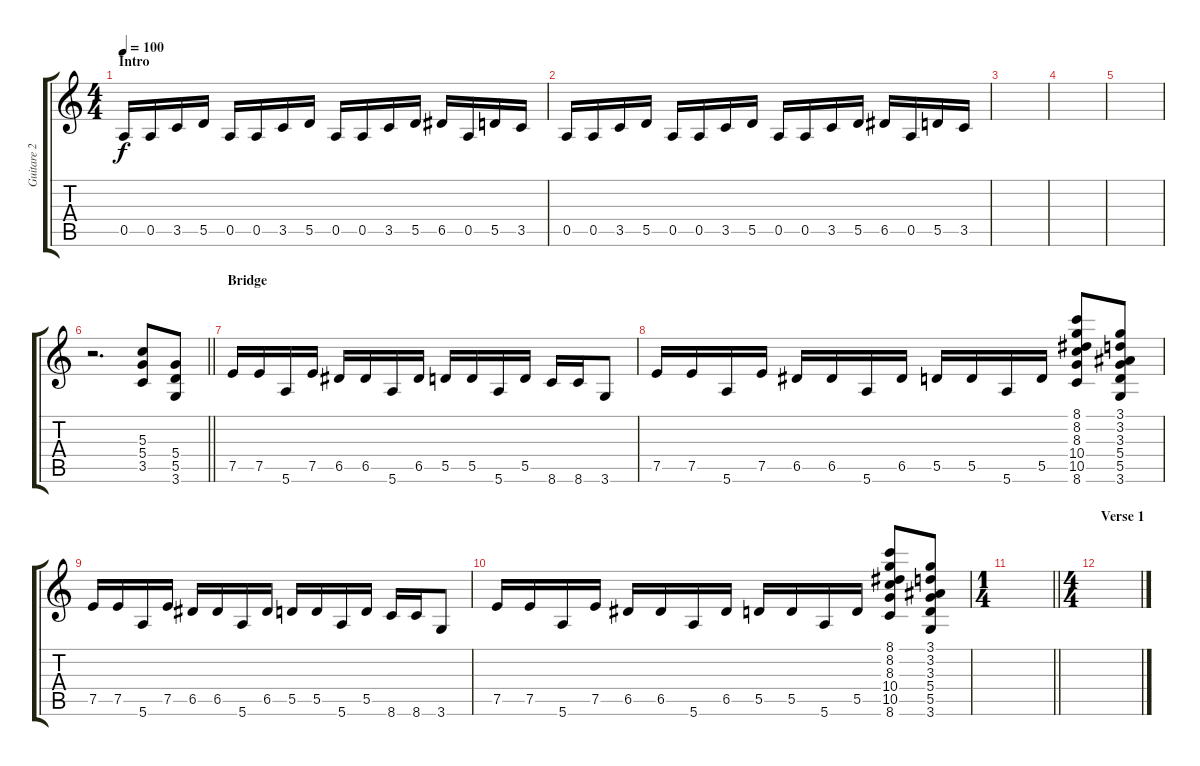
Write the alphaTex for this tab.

\track ("Guitare 2" "Guitare 2") {instrument electricguitarmuted}
\staff {score tabs}
\tuning (E4 B3 G3 D3 A2 E2) {hide}
\ts (4 4)
\section ("" "Intro")
\tempo 100
\clef g2
\ks c
0.5.16{dy f instrument electricguitarmuted} 0.5.16 3.5.16 5.5.16 0.5.16 0.5.16 3.5.16 5.5.16 0.5.16 0.5.16 3.5.16 5.5.16 6.5.16 0.5.16 5.5.16 3.5.16 |
0.5.16 0.5.16 3.5.16 5.5.16 0.5.16 0.5.16 3.5.16 5.5.16 0.5.16 0.5.16 3.5.16 5.5.16 6.5.16 0.5.16 5.5.16 3.5.16 |
|
|
|
\barLineRight lightlight
r.2{d} (5.3 5.4 3.5).8 (5.4 5.5 3.6).8 |
\section ("" "Bridge")
7.5.16 7.5.16 5.6.16 7.5.16 6.5.16 6.5.16 5.6.16 6.5.16 5.5.16 5.5.16 5.6.16 5.5.16 8.6.16 8.6.16 3.6.8 |
7.5.16 7.5.16 5.6.16 7.5.16 6.5.16 6.5.16 5.6.16 6.5.16 5.5.16 5.5.16 5.6.16 5.5.16 (8.1 8.2 8.3 10.4 10.5 8.6).8 (3.1 3.2 3.3 5.4 5.5 3.6).8 |
7.5.16 7.5.16 5.6.16 7.5.16 6.5.16 6.5.16 5.6.16 6.5.16 5.5.16 5.5.16 5.6.16 5.5.16 8.6.16 8.6.16 3.6.8 |
7.5.16 7.5.16 5.6.16 7.5.16 6.5.16 6.5.16 5.6.16 6.5.16 5.5.16 5.5.16 5.6.16 5.5.16 (8.1 8.2 8.3 10.4 10.5 8.6).8 (3.1 3.2 3.3 5.4 5.5 3.6).8 |
\ts (1 4)
\barLineRight lightlight
|
\ts (4 4)
\section ("" "Verse 1")
